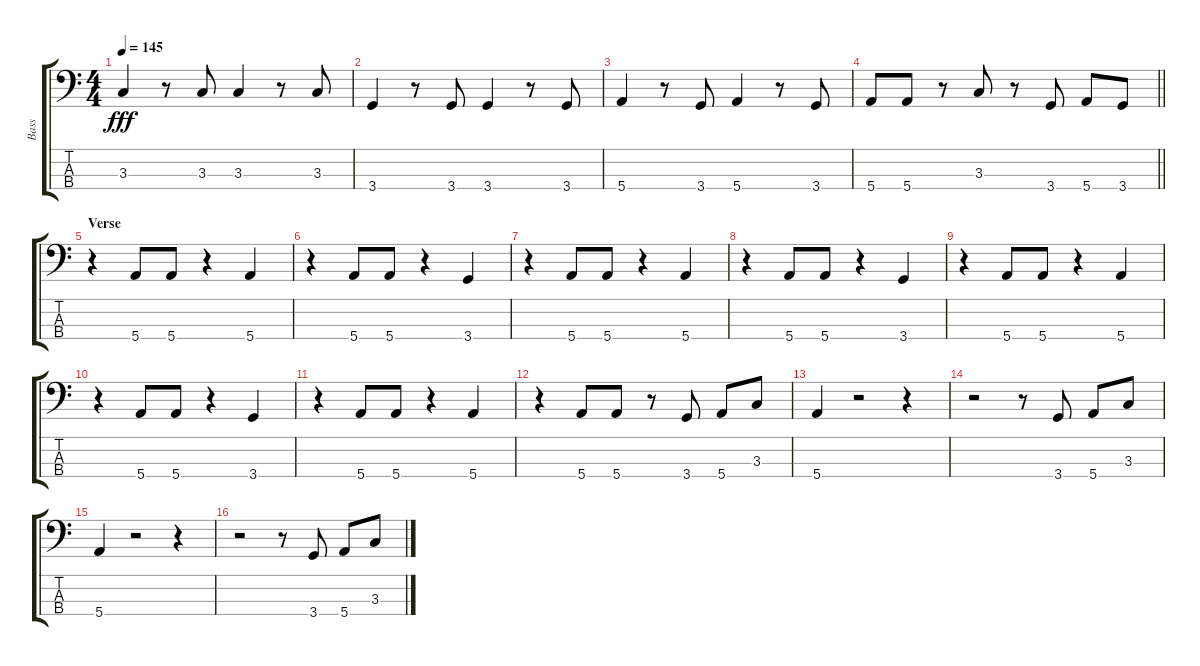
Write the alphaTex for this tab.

\track ("Bass" "Bass") {instrument electricbasspick}
\staff {score tabs}
\tuning (G2 D2 A1 E1) {hide}
\ts (4 4)
\tempo 145
\clef f4
\ks c
3.3.4{dy fff} r.8 3.3.8 3.3.4 r.8 3.3.8 |
3.4.4 r.8 3.4.8 3.4.4 r.8 3.4.8 |
5.4.4 r.8 3.4.8 5.4.4 r.8 3.4.8 |
\barLineRight lightlight
5.4.8 5.4.8 r.8 3.3.8 r.8 3.4.8 5.4.8 3.4.8 |
\section ("" "Verse")
r.4 5.4.8 5.4.8 r.4 5.4.4 |
r.4 5.4.8 5.4.8 r.4 3.4.4 |
r.4 5.4.8 5.4.8 r.4 5.4.4 |
r.4 5.4.8 5.4.8 r.4 3.4.4 |
r.4 5.4.8 5.4.8 r.4 5.4.4 |
r.4 5.4.8 5.4.8 r.4 3.4.4 |
r.4 5.4.8 5.4.8 r.4 5.4.4 |
r.4 5.4.8 5.4.8 r.8 3.4.8 5.4.8 3.3.8 |
5.4.4 r.2 r.4 |
r.2 r.8 3.4.8 5.4.8 3.3.8 |
5.4.4 r.2 r.4 |
r.2 r.8 3.4.8 5.4.8 3.3.8
